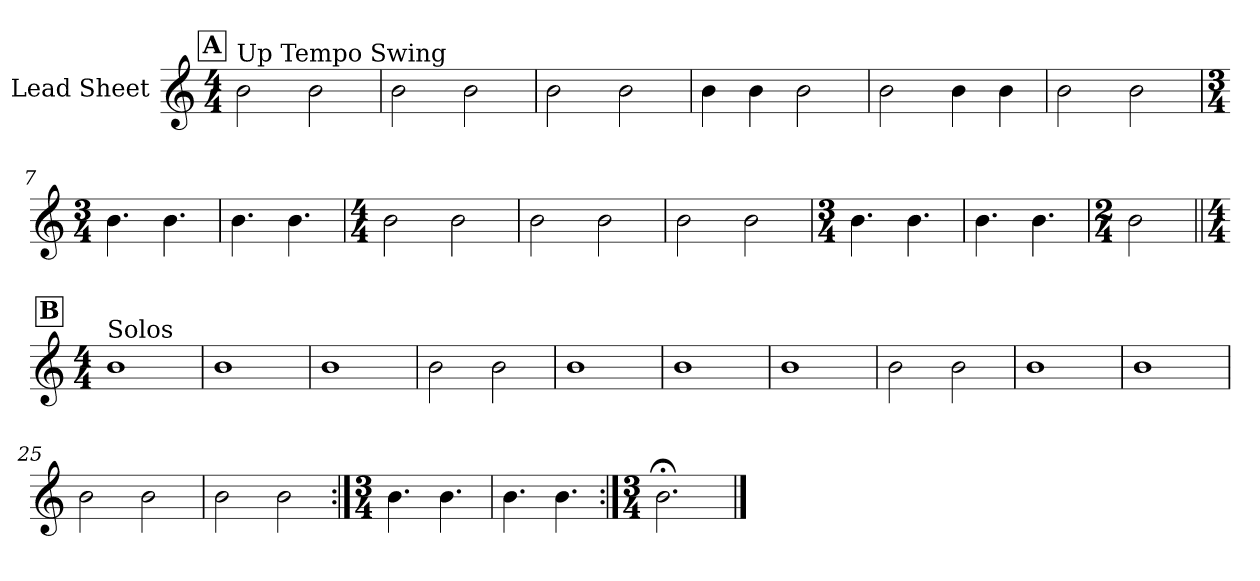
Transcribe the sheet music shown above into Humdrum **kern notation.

**kern
*part1
*staff1
*I"Lead Sheet
*clefG2
*k[]
*M4/4
!!LO:REH:place=s1:a:fs=14:t=A
=1
!LO:TX:a:t=Up Tempo Swing
2b\
2b\
=2
2b\
2b\
=3
2b\
2b\
=4
4b\
4b\
2b\
!!LO:LB:g=z
=5
2b\
4b\
4b\
=6
2b\
2b\
=7
*M3/4
4.b\
4.b\
=8
4.b\
4.b\
!!LO:LB:g=z
=9
*M4/4
2b\
2b\
=10
2b\
2b\
=11
2b\
2b\
=12
*M3/4
4.b\
4.b\
!!LO:LB:g=z
=13
4.b\
4.b\
=14
*M2/4
2b\
!!LO:LB:g=z
!!LO:REH:place=s1:a:fs=14:t=B
=15||
*M4/4
!LO:TX:a:t=Solos
1b
=16
1b
=17
1b
=18
2b\
2b\
!!LO:LB:g=z
=19
1b
=20
1b
=21
1b
=22
2b\
2b\
!!LO:LB:g=z
=23
1b
=24
1b
=25
2b\
2b\
=26
2b\
2b\
!!LO:LB:g=z
=27:|!
*M3/4
4.b\
4.b\
=28
4.b\
4.b\
=29:|!
*M3/4
2.b;<\
==
*-
